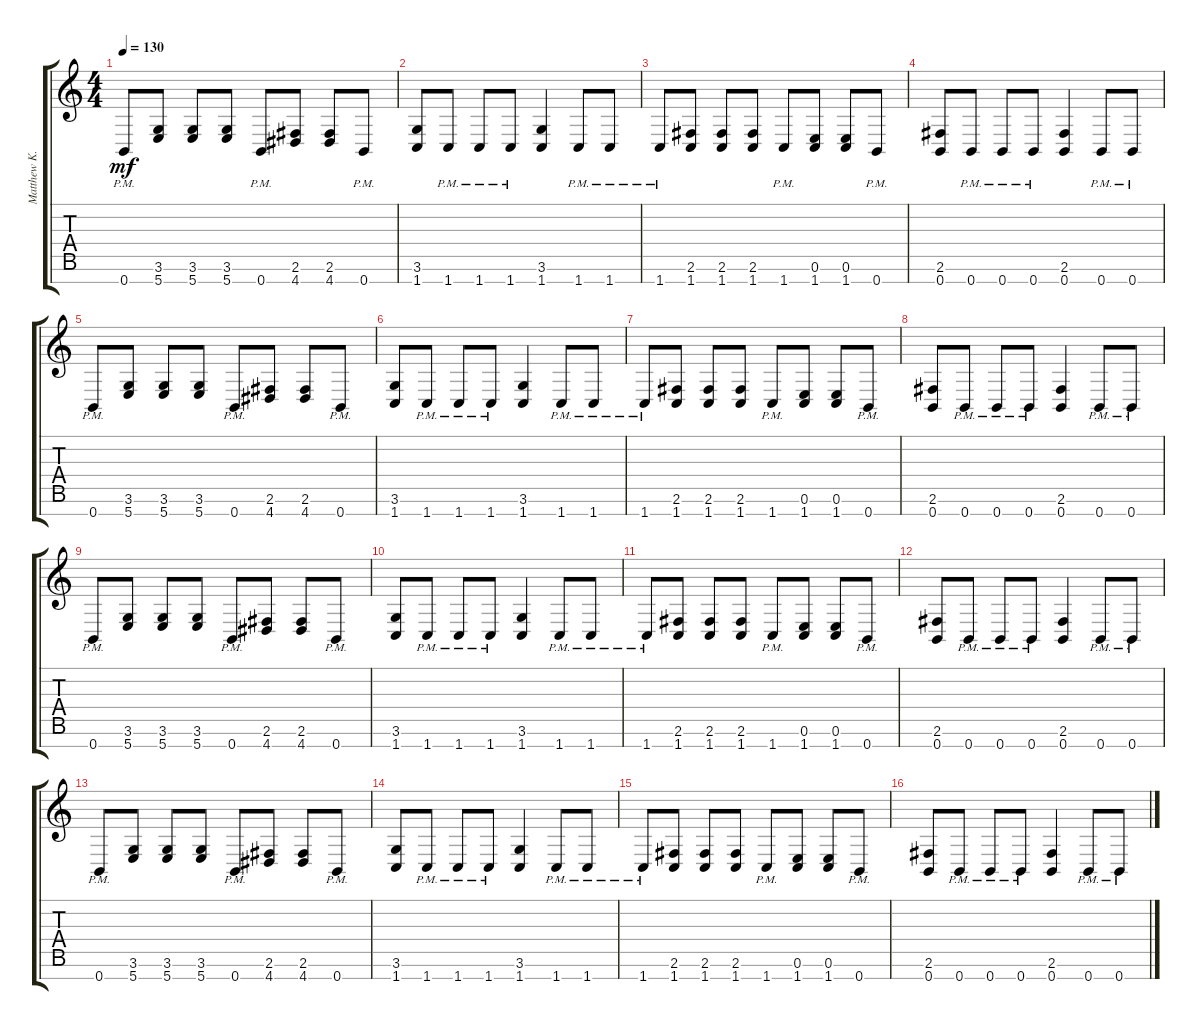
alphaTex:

\track ("Matthew K. Heafy" "Matthew K.") {instrument distortionguitar}
\staff {score tabs}
\tuning (E4 B3 G3 D3 A2 E2 B1) {hide}
\ts (4 4)
\tempo 130
\clef g2
\ks c
0.7{pm}.8{dy mf} (3.6 5.7).8 (3.6 5.7).8 (3.6 5.7).8 0.7{pm}.8 (2.6 4.7).8 (2.6 4.7).8 0.7{pm}.8 |
(3.6 1.7).8 1.7{pm}.8 1.7{pm}.8 1.7{pm}.8 (3.6 1.7).4 1.7{pm}.8 1.7{pm}.8 |
1.7{pm}.8 (2.6 1.7).8 (2.6 1.7).8 (2.6 1.7).8 1.7{pm}.8 (0.6 1.7).8 (0.6 1.7).8 0.7{pm}.8 |
(2.6 0.7).8 0.7{pm}.8 0.7{pm}.8 0.7{pm}.8 (2.6 0.7).4 0.7{pm}.8 0.7{pm}.8 |
0.7{pm}.8 (3.6 5.7).8 (3.6 5.7).8 (3.6 5.7).8 0.7{pm}.8 (2.6 4.7).8 (2.6 4.7).8 0.7{pm}.8 |
(3.6 1.7).8 1.7{pm}.8 1.7{pm}.8 1.7{pm}.8 (3.6 1.7).4 1.7{pm}.8 1.7{pm}.8 |
1.7{pm}.8 (2.6 1.7).8 (2.6 1.7).8 (2.6 1.7).8 1.7{pm}.8 (0.6 1.7).8 (0.6 1.7).8 0.7{pm}.8 |
(2.6 0.7).8 0.7{pm}.8 0.7{pm}.8 0.7{pm}.8 (2.6 0.7).4 0.7{pm}.8 0.7{pm}.8 |
0.7{pm}.8 (3.6 5.7).8 (3.6 5.7).8 (3.6 5.7).8 0.7{pm}.8 (2.6 4.7).8 (2.6 4.7).8 0.7{pm}.8 |
(3.6 1.7).8 1.7{pm}.8 1.7{pm}.8 1.7{pm}.8 (3.6 1.7).4 1.7{pm}.8 1.7{pm}.8 |
1.7{pm}.8 (2.6 1.7).8 (2.6 1.7).8 (2.6 1.7).8 1.7{pm}.8 (0.6 1.7).8 (0.6 1.7).8 0.7{pm}.8 |
(2.6 0.7).8{volume 9} 0.7{pm}.8 0.7{pm}.8 0.7{pm}.8 (2.6 0.7).4 0.7{pm}.8 0.7{pm}.8 |
0.7{pm}.8 (3.6 5.7).8 (3.6 5.7).8 (3.6 5.7).8 0.7{pm}.8 (2.6 4.7).8 (2.6 4.7).8 0.7{pm}.8 |
(3.6 1.7).8 1.7{pm}.8 1.7{pm}.8 1.7{pm}.8 (3.6 1.7).4 1.7{pm}.8 1.7{pm}.8 |
1.7{pm}.8 (2.6 1.7).8 (2.6 1.7).8 (2.6 1.7).8 1.7{pm}.8 (0.6 1.7).8 (0.6 1.7).8 0.7{pm}.8 |
(2.6 0.7).8 0.7{pm}.8 0.7{pm}.8 0.7{pm}.8 (2.6 0.7).4 0.7{pm}.8 0.7{pm}.8
